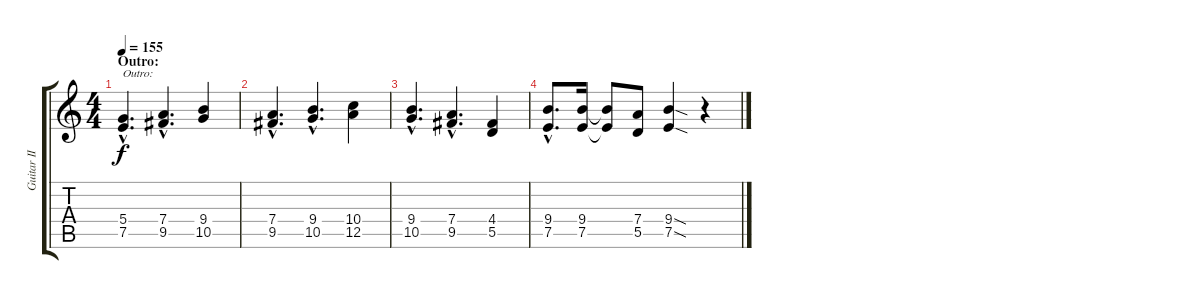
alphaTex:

\track ("Guitar II" "Guitar II") {instrument distortionguitar}
\staff {score tabs}
\tuning (E4 B3 G3 D3 A2 E2) {hide}
\ts (4 4)
\section ("" "Outro:")
\tempo 155
\clef g2
\ks c
(5.4{hac} 7.5{hac}).4{d txt "Outro:" dy f} (7.4{hac} 9.5{hac}).4{d} (9.4 10.5).4 |
(7.4{hac} 9.5{hac}).4{d} (9.4{hac} 10.5{hac}).4{d} (10.4 12.5).4 |
(9.4{hac} 10.5{hac}).4{d} (7.4{hac} 9.5{hac}).4{d} (4.4 5.5).4 |
(9.4{hac} 7.5{hac}).8{d} (9.4 7.5).16 (9.4{t} 7.5{t}).8 (7.4 5.5).8 (9.4{sod} 7.5{sod}).4 r.4
